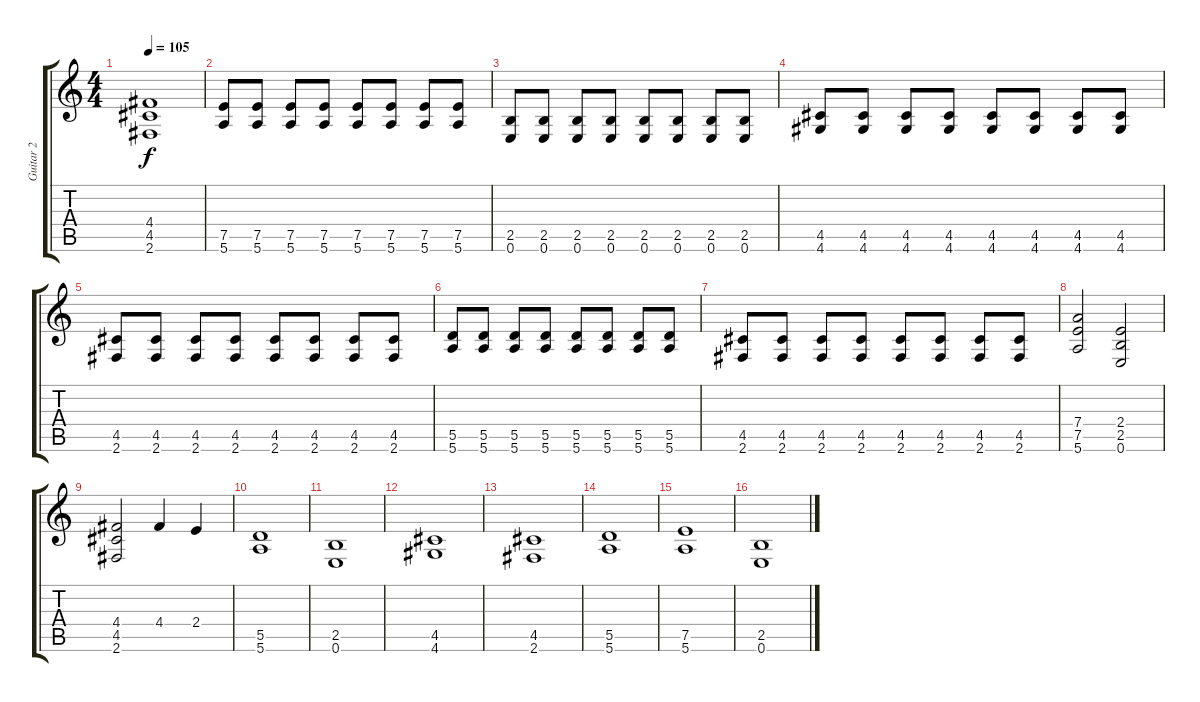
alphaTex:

\track ("Guitar 2" "Guitar 2") {instrument overdrivenguitar}
\staff {score tabs}
\tuning (E4 B3 G3 D3 A2 E2) {hide}
\ts (4 4)
\tempo 105
\clef g2
\ks c
(4.4 4.5 2.6).1{dy f} |
(7.5 5.6).8 (7.5 5.6).8 (7.5 5.6).8 (7.5 5.6).8 (7.5 5.6).8 (7.5 5.6).8 (7.5 5.6).8 (7.5 5.6).8 |
(2.5 0.6).8 (2.5 0.6).8 (2.5 0.6).8 (2.5 0.6).8 (2.5 0.6).8 (2.5 0.6).8 (2.5 0.6).8 (2.5 0.6).8 |
(4.5 4.6).8 (4.5 4.6).8 (4.5 4.6).8 (4.5 4.6).8 (4.5 4.6).8 (4.5 4.6).8 (4.5 4.6).8 (4.5 4.6).8 |
(4.5 2.6).8 (4.5 2.6).8 (4.5 2.6).8 (4.5 2.6).8 (4.5 2.6).8 (4.5 2.6).8 (4.5 2.6).8 (4.5 2.6).8 |
(5.5 5.6).8 (5.5 5.6).8 (5.5 5.6).8 (5.5 5.6).8 (5.5 5.6).8 (5.5 5.6).8 (5.5 5.6).8 (5.5 5.6).8 |
(4.5 2.6).8 (4.5 2.6).8 (4.5 2.6).8 (4.5 2.6).8 (4.5 2.6).8 (4.5 2.6).8 (4.5 2.6).8 (4.5 2.6).8 |
(7.4 7.5 5.6).2 (2.4 2.5 0.6).2 |
(4.4 4.5 2.6).2 4.4.4 2.4.4 |
(5.5 5.6).1{volume 16} |
(2.5 0.6).1 |
(4.5 4.6).1 |
(4.5 2.6).1 |
(5.5 5.6).1 |
(7.5 5.6).1 |
(2.5 0.6).1
